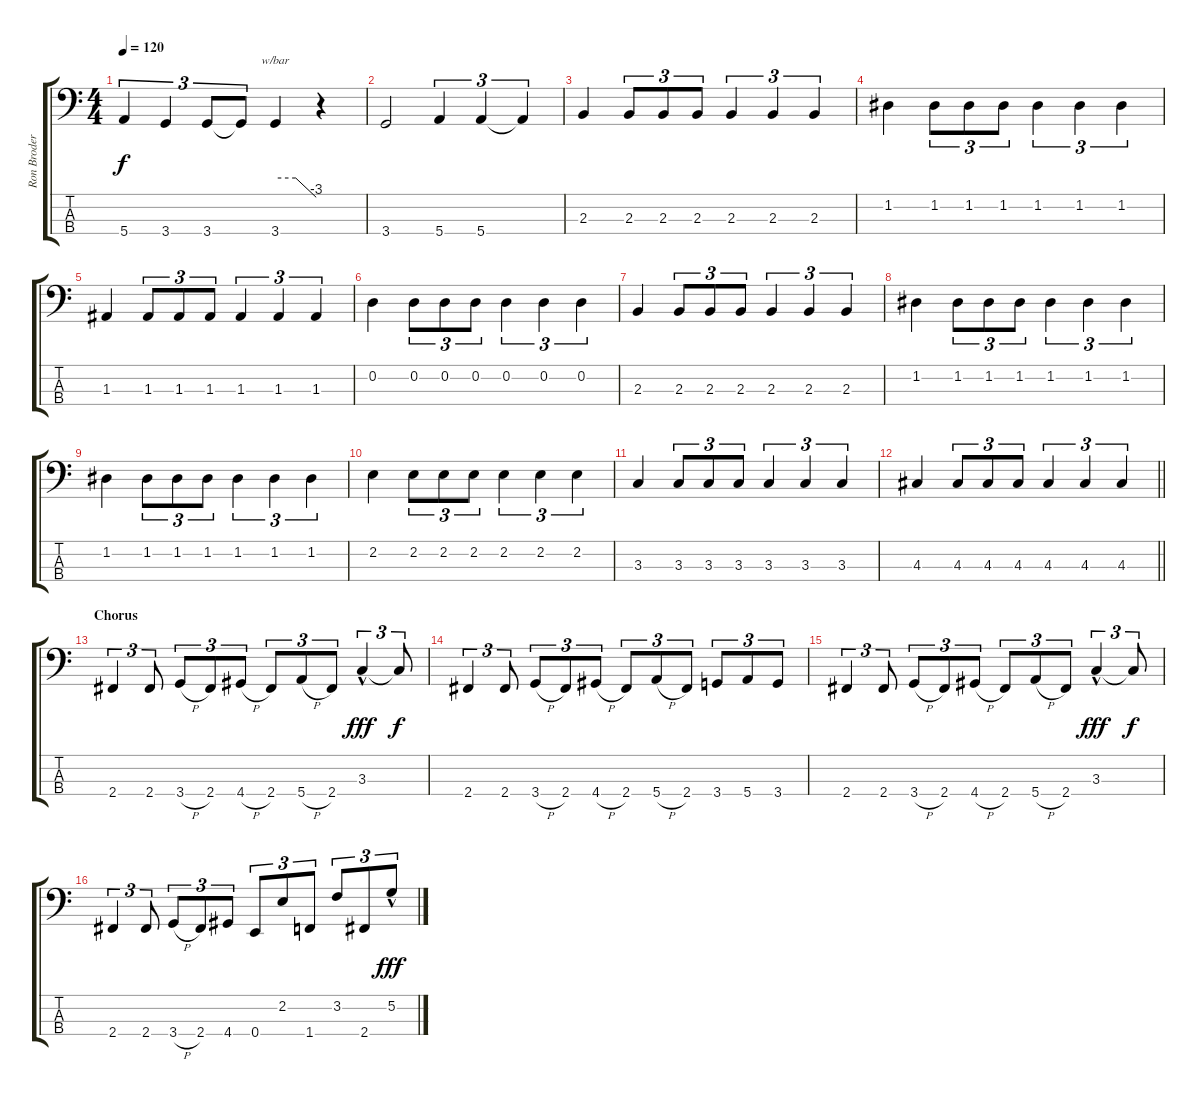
\track ("Ron Broder" "Ron Broder") {instrument electricbasspick}
\staff {score tabs}
\tuning (G2 D2 A1 E1) {hide}
\ts (4 4)
\tempo 120
\clef f4
\ks c
5.4.4{tu (3 2) dy f} 3.4.4{tu (3 2)} 3.4.8{tu (3 2)} 3.4{t}.8{tu (3 2)} 3.4.4{tbe (custom default 0 0 30 0 60 -12)} r.4 |
3.4.2 5.4.4{tu (3 2)} 5.4.4{tu (3 2)} 5.4{t}.4{tu (3 2)} |
2.3.4 2.3.8{tu (3 2)} 2.3.8{tu (3 2)} 2.3.8{tu (3 2)} 2.3.4{tu (3 2)} 2.3.4{tu (3 2)} 2.3.4{tu (3 2)} |
1.2.4 1.2.8{tu (3 2)} 1.2.8{tu (3 2)} 1.2.8{tu (3 2)} 1.2.4{tu (3 2)} 1.2.4{tu (3 2)} 1.2.4{tu (3 2)} |
1.3.4 1.3.8{tu (3 2)} 1.3.8{tu (3 2)} 1.3.8{tu (3 2)} 1.3.4{tu (3 2)} 1.3.4{tu (3 2)} 1.3.4{tu (3 2)} |
0.2.4 0.2.8{tu (3 2)} 0.2.8{tu (3 2)} 0.2.8{tu (3 2)} 0.2.4{tu (3 2)} 0.2.4{tu (3 2)} 0.2.4{tu (3 2)} |
2.3.4 2.3.8{tu (3 2)} 2.3.8{tu (3 2)} 2.3.8{tu (3 2)} 2.3.4{tu (3 2)} 2.3.4{tu (3 2)} 2.3.4{tu (3 2)} |
1.2.4 1.2.8{tu (3 2)} 1.2.8{tu (3 2)} 1.2.8{tu (3 2)} 1.2.4{tu (3 2)} 1.2.4{tu (3 2)} 1.2.4{tu (3 2)} |
1.2.4 1.2.8{tu (3 2)} 1.2.8{tu (3 2)} 1.2.8{tu (3 2)} 1.2.4{tu (3 2)} 1.2.4{tu (3 2)} 1.2.4{tu (3 2)} |
2.2.4 2.2.8{tu (3 2)} 2.2.8{tu (3 2)} 2.2.8{tu (3 2)} 2.2.4{tu (3 2)} 2.2.4{tu (3 2)} 2.2.4{tu (3 2)} |
3.3.4 3.3.8{tu (3 2)} 3.3.8{tu (3 2)} 3.3.8{tu (3 2)} 3.3.4{tu (3 2)} 3.3.4{tu (3 2)} 3.3.4{tu (3 2)} |
\barLineRight lightlight
4.3.4 4.3.8{tu (3 2)} 4.3.8{tu (3 2)} 4.3.8{tu (3 2)} 4.3.4{tu (3 2)} 4.3.4{tu (3 2)} 4.3.4{tu (3 2)} |
\section ("" "Chorus")
2.4.4{tu (3 2)} 2.4.8{tu (3 2)} 3.4{h}.8{tu (3 2)} 2.4.8{tu (3 2)} 4.4{h}.8{tu (3 2)} 2.4.8{tu (3 2)} 5.4{h}.8{tu (3 2)} 2.4.8{tu (3 2)} 3.3{hac}.4{tu (3 2) dy fff} 3.3{t}.8{tu (3 2) dy f} |
2.4.4{tu (3 2)} 2.4.8{tu (3 2)} 3.4{h}.8{tu (3 2)} 2.4.8{tu (3 2)} 4.4{h}.8{tu (3 2)} 2.4.8{tu (3 2)} 5.4{h}.8{tu (3 2)} 2.4.8{tu (3 2)} 3.4.8{tu (3 2)} 5.4.8{tu (3 2)} 3.4.8{tu (3 2)} |
2.4.4{tu (3 2)} 2.4.8{tu (3 2)} 3.4{h}.8{tu (3 2)} 2.4.8{tu (3 2)} 4.4{h}.8{tu (3 2)} 2.4.8{tu (3 2)} 5.4{h}.8{tu (3 2)} 2.4.8{tu (3 2)} 3.3{hac}.4{tu (3 2) dy fff} 3.3{t}.8{tu (3 2) dy f} |
2.4.4{tu (3 2)} 2.4.8{tu (3 2)} 3.4{h}.8{tu (3 2)} 2.4.8{tu (3 2)} 4.4.8{tu (3 2)} 0.4.8{tu (3 2)} 2.2.8{tu (3 2)} 1.4.8{tu (3 2)} 3.2.8{tu (3 2)} 2.4.8{tu (3 2)} 5.2{hac}.8{tu (3 2) dy fff}
